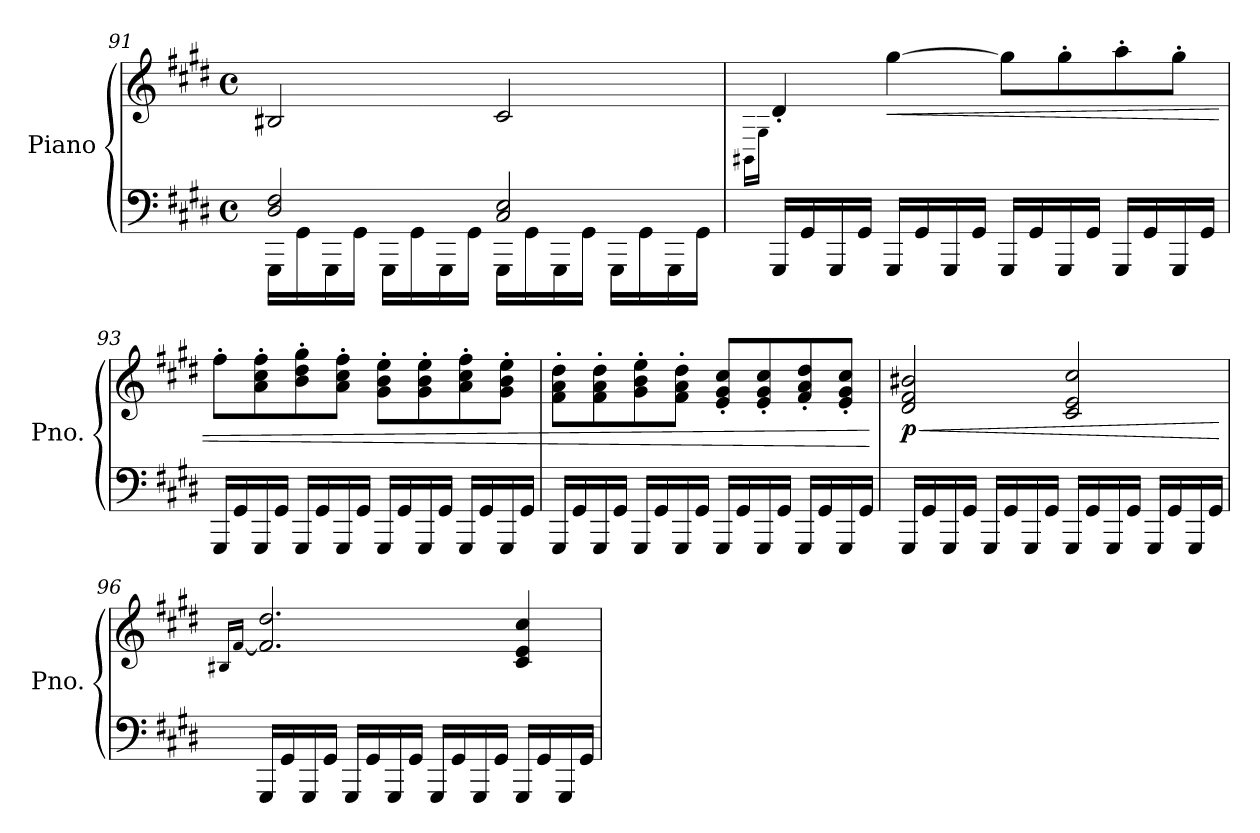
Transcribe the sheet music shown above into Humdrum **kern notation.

**kern	**kern	**dynam
*part1	*part1	*part1
*staff2	*staff1	*staff1/2
*I"Piano	*	*
*I'Pno.	*	*
!!LO:LB:g=z
*clefF4	*clefG2	*
*k[f#c#g#d#]	*k[f#c#g#d#]	*
*M4/4	*M4/4	*
*met(c)	*met(c)	*
=91	=91	=91
*^	*	*
16GGG#\LL	2D#/ 2F#/	2B#X/	.
16GG#\	.	.	.
16GGG#\	.	.	.
16GG#\JJ	.	.	.
16GGG#\LL	.	.	.
16GG#\	.	.	.
16GGG#\	.	.	.
16GG#\JJ	.	.	.
16GGG#\LL	2C#/ 2E/	2c#/	.
16GG#\	.	.	.
16GGG#\	.	.	.
16GG#\JJ	.	.	.
16GGG#\LL	.	.	.
16GG#\	.	.	.
16GGG#\	.	.	.
16GG#\JJ	.	.	.
*v	*v	*	*
=92	=92	=92
.	16qBB#X\LL	.
.	16qG#\JJ	.
16GGG#/LL	4d#'/	.
16GG#/	.	.
16GGG#/	.	.
16GG#/JJ	.	.
!	!	!LO:HP:b
16GGG#/LL	[4gg#\	<
16GG#/	.	.
16GGG#/	.	.
16GG#/JJ	.	.
16GGG#/LL	8gg#\L]	.
16GG#/	.	.
16GGG#/	8gg#'\	.
16GG#/JJ	.	.
16GGG#/LL	8aa'\	.
16GG#/	.	.
16GGG#/	8gg#'\J	.
16GG#/JJ	.	.
=93	=93	=93
16GGG#/LL	8ff#'\L	.
16GG#/	.	.
16GGG#/	8a\' 8cc#\' 8ff#\'	.
16GG#/JJ	.	.
16GGG#/LL	8b\' 8dd#\' 8gg#\'	.
16GG#/	.	.
16GGG#/	8a\' 8cc#\' 8ff#\'J	.
16GG#/JJ	.	.
16GGG#/LL	8g#\' 8b\' 8ee\'L	.
16GG#/	.	.
16GGG#/	8g#\' 8b\' 8ee\'	.
16GG#/JJ	.	.
16GGG#/LL	8a\' 8cc#\' 8ff#\'	.
16GG#/	.	.
16GGG#/	8g#\' 8b\' 8ee\'J	.
16GG#/JJ	.	.
!!LO:LB:g=z
=94	=94	=94
16GGG#/LL	8f#\' 8a\' 8dd#\'L	.
16GG#/	.	.
16GGG#/	8f#\' 8a\' 8dd#\'	.
16GG#/JJ	.	.
16GGG#/LL	8g#\' 8b\' 8ee\'	.
16GG#/	.	.
16GGG#/	8f#\' 8a\' 8dd#\'J	.
16GG#/JJ	.	.
16GGG#/LL	8e/' 8g#/' 8cc#/'L	.
16GG#/	.	.
16GGG#/	8e/' 8g#/' 8cc#/'	.
16GG#/JJ	.	.
16GGG#/LL	8f#/' 8a/' 8dd#/'	.
16GG#/	.	.
16GGG#/	8e/' 8g#/' 8cc#/'J	.
16GG#/JJ	.	.
.	.	[
=95	=95	=95
!	!	!LO:HP:b
!	!	!LO:DY:n=1:b
16GGG#/LL	2d#/ 2f#/ 2b#X/	< p
16GG#/	.	.
16GGG#/	.	.
16GG#/JJ	.	.
16GGG#/LL	.	.
16GG#/	.	.
16GGG#/	.	.
16GG#/JJ	.	.
16GGG#/LL	2c#/ 2e/ 2cc#/	.
16GG#/	.	.
16GGG#/	.	.
16GG#/JJ	.	.
16GGG#/LL	.	.
16GG#/	.	.
16GGG#/	.	.
16GG#/JJ	.	.
.	.	[
=96	=96	=96
.	16qB#X/LL	.
.	[16qf#/JJ	.
16GGG#/LL	2.f#/] 2.dd#/	.
16GG#/	.	.
16GGG#/	.	.
16GG#/JJ	.	.
16GGG#/LL	.	.
16GG#/	.	.
16GGG#/	.	.
16GG#/JJ	.	.
16GGG#/LL	.	.
16GG#/	.	.
16GGG#/	.	.
16GG#/JJ	.	.
16GGG#/LL	4c#/ 4e/ 4cc#/	.
16GG#/	.	.
16GGG#/	.	.
16GG#/JJ	.	.
=	=	=
*-	*-	*-
